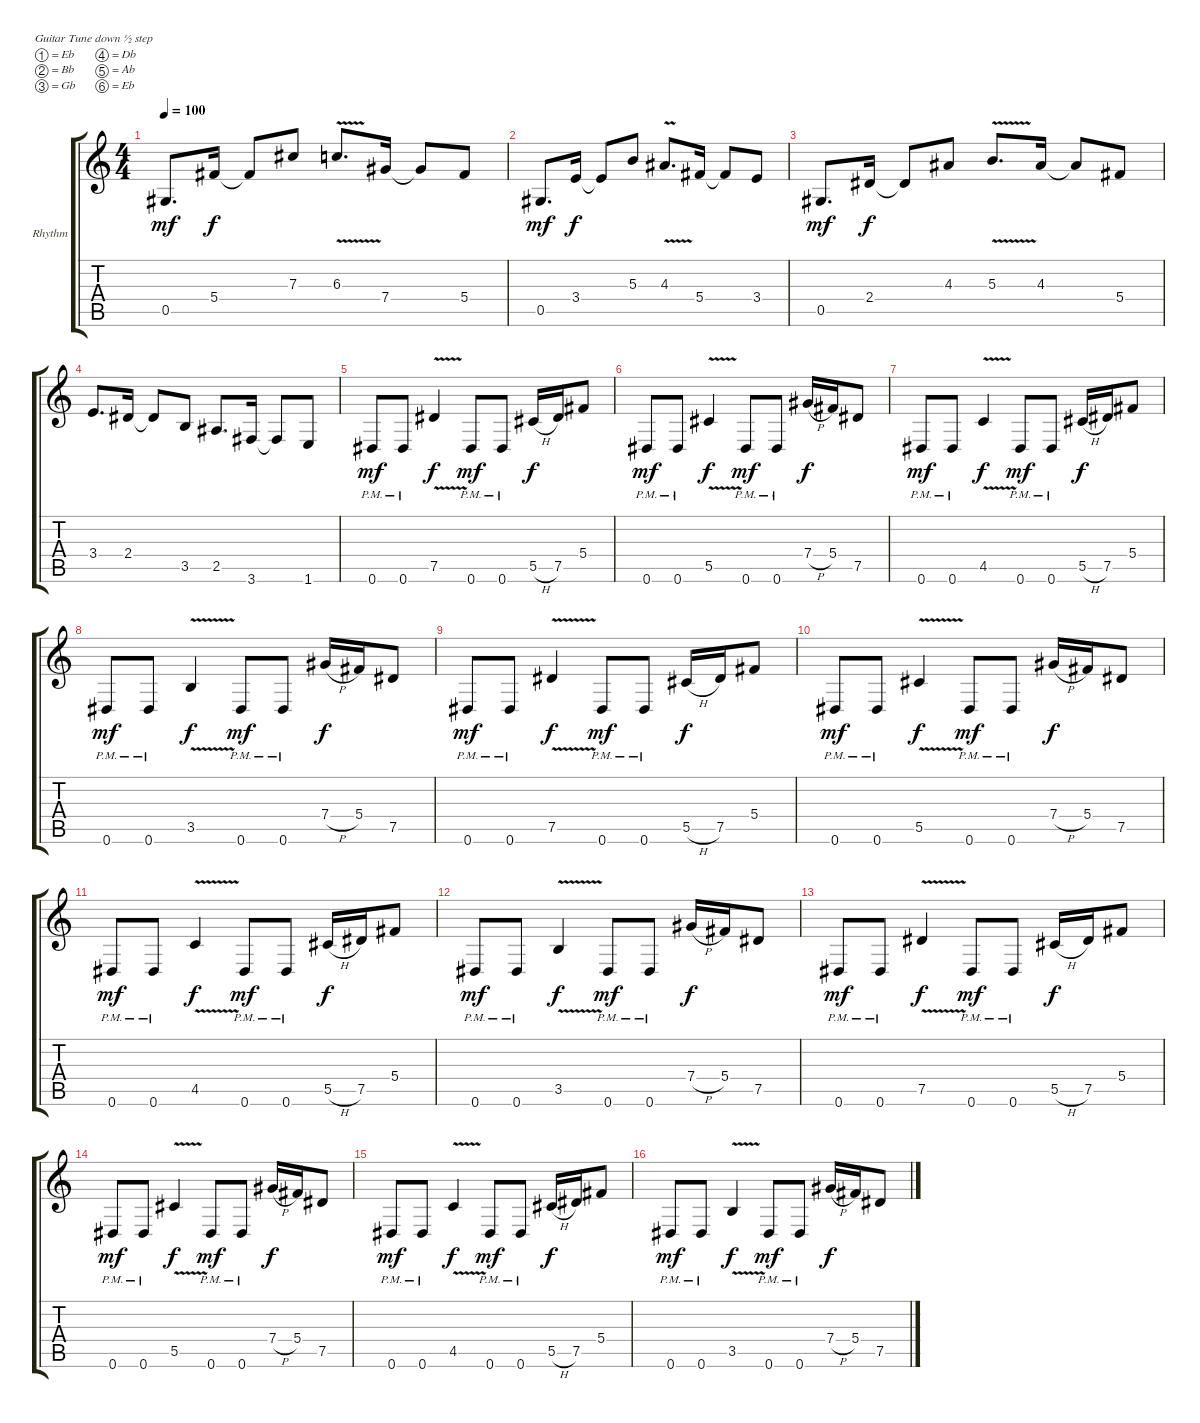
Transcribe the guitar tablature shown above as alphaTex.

\defaultSystemsLayout 4
\bracketExtendMode groupsimilarinstruments
\firstSystemTrackNameOrientation horizontal
\otherSystemsTrackNameOrientation horizontal
\track ("Dave Mustaine" "Rhythm") {instrument distortionguitar}
\staff {score tabs}
\tuning (Eb4 Bb3 Gb3 Db3 Ab2 Eb2)
\ts (4 4)
\tempo 100
\clef g2
\scale
0.333333
\ks c
0.5.8{d dy mf} 5.4.16{dy f} 5.4{t}.8 7.3.8 6.3{v}.8{d} 7.4.16 7.4{t}.8 5.4.8 |
\scale
0.333333 0.5.8{d dy mf} 3.4.16{dy f} 3.4{t}.8 5.3.8 4.3{v}.8{d} 5.4.16 5.4{t}.8 3.4.8 |
\scale
0.333333 0.5.8{d dy mf} 2.4.16{dy f} 2.4{t}.8 4.3.8 5.3{v}.8{d} 4.3.16 4.3{t}.8 5.4.8 |
\scale
0.333333 3.4.8{d} 2.4.16 2.4{t}.8 3.5.8 2.5.8{d} 3.6.16 3.6{t}.8 1.6.8 |
\scale
0.333333 0.6{pm}.8{dy mf} 0.6{pm}.8 7.5{v}.4{dy f} 0.6{pm}.8{dy mf} 0.6{pm}.8 5.5{h}.16{dy f} 7.5.16 5.4.8 |
\scale
0.333333 0.6{pm}.8{dy mf} 0.6{pm}.8 5.5{v}.4{dy f} 0.6{pm}.8{dy mf} 0.6{pm}.8 7.4{h}.16{dy f} 5.4.16 7.5.8 |
\scale
0.333333 0.6{pm}.8{dy mf} 0.6{pm}.8 4.5{v}.4{dy f} 0.6{pm}.8{dy mf} 0.6{pm}.8 5.5{h}.16{dy f} 7.5.16 5.4.8 |
\scale
0.333333 0.6{pm}.8{dy mf} 0.6{pm}.8 3.5{v}.4{dy f} 0.6{pm}.8{dy mf} 0.6{pm}.8 7.4{h}.16{dy f} 5.4.16 7.5.8 |
\scale
0.333333 0.6{pm}.8{dy mf} 0.6{pm}.8 7.5{v}.4{dy f} 0.6{pm}.8{dy mf} 0.6{pm}.8 5.5{h}.16{dy f} 7.5.16 5.4.8 |
\scale
0.333333 0.6{pm}.8{dy mf} 0.6{pm}.8 5.5{v}.4{dy f} 0.6{pm}.8{dy mf} 0.6{pm}.8 7.4{h}.16{dy f} 5.4.16 7.5.8 |
\scale
0.333333 0.6{pm}.8{dy mf} 0.6{pm}.8 4.5{v}.4{dy f} 0.6{pm}.8{dy mf} 0.6{pm}.8 5.5{h}.16{dy f} 7.5.16 5.4.8 |
\scale
0.333333 0.6{pm}.8{dy mf} 0.6{pm}.8 3.5{v}.4{dy f} 0.6{pm}.8{dy mf} 0.6{pm}.8 7.4{h}.16{dy f} 5.4.16 7.5.8 |
\scale
0.333333 0.6{pm}.8{dy mf} 0.6{pm}.8 7.5{v}.4{dy f} 0.6{pm}.8{dy mf} 0.6{pm}.8 5.5{h}.16{dy f} 7.5.16 5.4.8 |
\scale
0.333333 0.6{pm}.8{dy mf} 0.6{pm}.8 5.5{v}.4{dy f} 0.6{pm}.8{dy mf} 0.6{pm}.8 7.4{h}.16{dy f} 5.4.16 7.5.8 |
\scale
0.333333 0.6{pm}.8{dy mf} 0.6{pm}.8 4.5{v}.4{dy f} 0.6{pm}.8{dy mf} 0.6{pm}.8 5.5{h}.16{dy f} 7.5.16 5.4.8 |
\scale
0.333333 0.6{pm}.8{dy mf} 0.6{pm}.8 3.5{v}.4{dy f} 0.6{pm}.8{dy mf} 0.6{pm}.8 7.4{h}.16{dy f} 5.4.16 7.5.8
